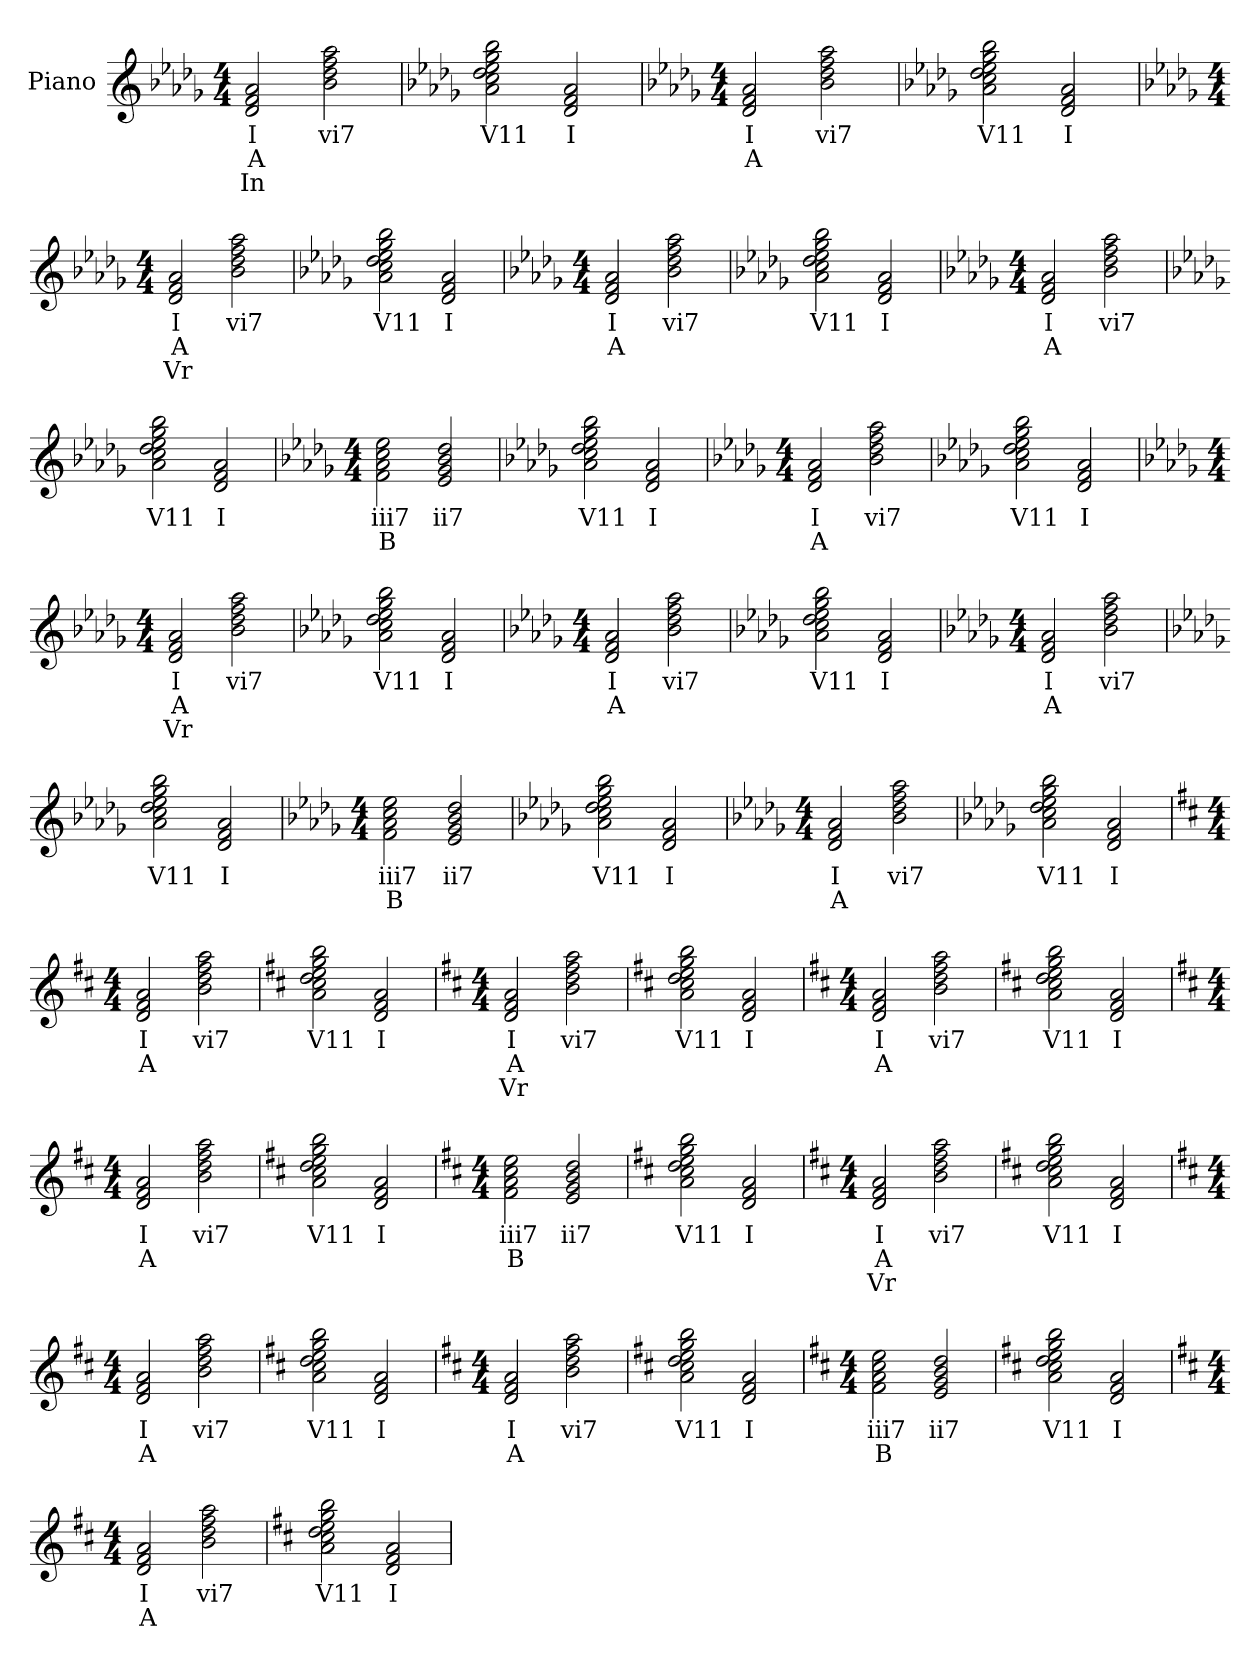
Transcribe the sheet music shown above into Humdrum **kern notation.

**kern	**text	**text	**text
*part1	*part1	*part1	*part1
*staff1	*staff1	*staff1	*staff1
*I"Piano	*	*	*
*I'Pno	*	*	*
*k[b-e-a-d-g-]	*	*	*
*D-:	*	*	*
*M4/4	*	*	*
=	=	=	=
2d- 2f 2a-	I	A	In
2b- 2dd- 2ff 2aa-	vi7	.	.
=	=	=	=
*k[b-e-a-d-g-]	*	*	*
*D-:	*	*	*
2a- 2cc 2ee- 2gg- 2bb- 2dd-	V11	.	.
2d- 2f 2a-	I	.	.
=	=	=	=
*k[b-e-a-d-g-]	*	*	*
*D-:	*	*	*
*M4/4	*	*	*
2d- 2f 2a-	I	A	.
2b- 2dd- 2ff 2aa-	vi7	.	.
=	=	=	=
*k[b-e-a-d-g-]	*	*	*
*D-:	*	*	*
2a- 2cc 2ee- 2gg- 2bb- 2dd-	V11	.	.
2d- 2f 2a-	I	.	.
=	=	=	=
*k[b-e-a-d-g-]	*	*	*
*D-:	*	*	*
*M4/4	*	*	*
2d- 2f 2a-	I	A	Vr
2b- 2dd- 2ff 2aa-	vi7	.	.
=	=	=	=
*k[b-e-a-d-g-]	*	*	*
*D-:	*	*	*
2a- 2cc 2ee- 2gg- 2bb- 2dd-	V11	.	.
2d- 2f 2a-	I	.	.
=	=	=	=
*k[b-e-a-d-g-]	*	*	*
*D-:	*	*	*
*M4/4	*	*	*
2d- 2f 2a-	I	A	.
2b- 2dd- 2ff 2aa-	vi7	.	.
=	=	=	=
*k[b-e-a-d-g-]	*	*	*
*D-:	*	*	*
2a- 2cc 2ee- 2gg- 2bb- 2dd-	V11	.	.
2d- 2f 2a-	I	.	.
=	=	=	=
*k[b-e-a-d-g-]	*	*	*
*D-:	*	*	*
*M4/4	*	*	*
2d- 2f 2a-	I	A	.
2b- 2dd- 2ff 2aa-	vi7	.	.
=	=	=	=
*k[b-e-a-d-g-]	*	*	*
*D-:	*	*	*
2a- 2cc 2ee- 2gg- 2bb- 2dd-	V11	.	.
2d- 2f 2a-	I	.	.
=	=	=	=
*k[b-e-a-d-g-]	*	*	*
*D-:	*	*	*
*M4/4	*	*	*
2f 2a- 2cc 2ee-	iii7	B	.
2e- 2g- 2b- 2dd-	ii7	.	.
=	=	=	=
*k[b-e-a-d-g-]	*	*	*
*D-:	*	*	*
2a- 2cc 2ee- 2gg- 2bb- 2dd-	V11	.	.
2d- 2f 2a-	I	.	.
=	=	=	=
*k[b-e-a-d-g-]	*	*	*
*D-:	*	*	*
*M4/4	*	*	*
2d- 2f 2a-	I	A	.
2b- 2dd- 2ff 2aa-	vi7	.	.
=	=	=	=
*k[b-e-a-d-g-]	*	*	*
*D-:	*	*	*
2a- 2cc 2ee- 2gg- 2bb- 2dd-	V11	.	.
2d- 2f 2a-	I	.	.
=	=	=	=
*k[b-e-a-d-g-]	*	*	*
*D-:	*	*	*
*M4/4	*	*	*
2d- 2f 2a-	I	A	Vr
2b- 2dd- 2ff 2aa-	vi7	.	.
=	=	=	=
*k[b-e-a-d-g-]	*	*	*
*D-:	*	*	*
2a- 2cc 2ee- 2gg- 2bb- 2dd-	V11	.	.
2d- 2f 2a-	I	.	.
=	=	=	=
*k[b-e-a-d-g-]	*	*	*
*D-:	*	*	*
*M4/4	*	*	*
2d- 2f 2a-	I	A	.
2b- 2dd- 2ff 2aa-	vi7	.	.
=	=	=	=
*k[b-e-a-d-g-]	*	*	*
*D-:	*	*	*
2a- 2cc 2ee- 2gg- 2bb- 2dd-	V11	.	.
2d- 2f 2a-	I	.	.
=	=	=	=
*k[b-e-a-d-g-]	*	*	*
*D-:	*	*	*
*M4/4	*	*	*
2d- 2f 2a-	I	A	.
2b- 2dd- 2ff 2aa-	vi7	.	.
=	=	=	=
*k[b-e-a-d-g-]	*	*	*
*D-:	*	*	*
2a- 2cc 2ee- 2gg- 2bb- 2dd-	V11	.	.
2d- 2f 2a-	I	.	.
=	=	=	=
*k[b-e-a-d-g-]	*	*	*
*D-:	*	*	*
*M4/4	*	*	*
2f 2a- 2cc 2ee-	iii7	B	.
2e- 2g- 2b- 2dd-	ii7	.	.
=	=	=	=
*k[b-e-a-d-g-]	*	*	*
*D-:	*	*	*
2a- 2cc 2ee- 2gg- 2bb- 2dd-	V11	.	.
2d- 2f 2a-	I	.	.
=	=	=	=
*k[b-e-a-d-g-]	*	*	*
*D-:	*	*	*
*M4/4	*	*	*
2d- 2f 2a-	I	A	.
2b- 2dd- 2ff 2aa-	vi7	.	.
=	=	=	=
*k[b-e-a-d-g-]	*	*	*
*D-:	*	*	*
2a- 2cc 2ee- 2gg- 2bb- 2dd-	V11	.	.
2d- 2f 2a-	I	.	.
=	=	=	=
*k[f#c#]	*	*	*
*D:	*	*	*
*M4/4	*	*	*
2d 2f# 2a	I	A	.
2b 2dd 2ff# 2aa	vi7	.	.
=	=	=	=
*k[f#c#]	*	*	*
*D:	*	*	*
2a 2cc# 2ee 2gg 2bb 2dd	V11	.	.
2d 2f# 2a	I	.	.
=	=	=	=
*k[f#c#]	*	*	*
*D:	*	*	*
*M4/4	*	*	*
2d 2f# 2a	I	A	Vr
2b 2dd 2ff# 2aa	vi7	.	.
=	=	=	=
*k[f#c#]	*	*	*
*D:	*	*	*
2a 2cc# 2ee 2gg 2bb 2dd	V11	.	.
2d 2f# 2a	I	.	.
=	=	=	=
*k[f#c#]	*	*	*
*D:	*	*	*
*M4/4	*	*	*
2d 2f# 2a	I	A	.
2b 2dd 2ff# 2aa	vi7	.	.
=	=	=	=
*k[f#c#]	*	*	*
*D:	*	*	*
2a 2cc# 2ee 2gg 2bb 2dd	V11	.	.
2d 2f# 2a	I	.	.
=	=	=	=
*k[f#c#]	*	*	*
*D:	*	*	*
*M4/4	*	*	*
2d 2f# 2a	I	A	.
2b 2dd 2ff# 2aa	vi7	.	.
=	=	=	=
*k[f#c#]	*	*	*
*D:	*	*	*
2a 2cc# 2ee 2gg 2bb 2dd	V11	.	.
2d 2f# 2a	I	.	.
=	=	=	=
*k[f#c#]	*	*	*
*D:	*	*	*
*M4/4	*	*	*
2f# 2a 2cc# 2ee	iii7	B	.
2e 2g 2b 2dd	ii7	.	.
=	=	=	=
*k[f#c#]	*	*	*
*D:	*	*	*
2a 2cc# 2ee 2gg 2bb 2dd	V11	.	.
2d 2f# 2a	I	.	.
=	=	=	=
*k[f#c#]	*	*	*
*D:	*	*	*
*M4/4	*	*	*
2d 2f# 2a	I	A	Vr
2b 2dd 2ff# 2aa	vi7	.	.
=	=	=	=
*k[f#c#]	*	*	*
*D:	*	*	*
2a 2cc# 2ee 2gg 2bb 2dd	V11	.	.
2d 2f# 2a	I	.	.
=	=	=	=
*k[f#c#]	*	*	*
*D:	*	*	*
*M4/4	*	*	*
2d 2f# 2a	I	A	.
2b 2dd 2ff# 2aa	vi7	.	.
=	=	=	=
*k[f#c#]	*	*	*
*D:	*	*	*
2a 2cc# 2ee 2gg 2bb 2dd	V11	.	.
2d 2f# 2a	I	.	.
=	=	=	=
*k[f#c#]	*	*	*
*D:	*	*	*
*M4/4	*	*	*
2d 2f# 2a	I	A	.
2b 2dd 2ff# 2aa	vi7	.	.
=	=	=	=
*k[f#c#]	*	*	*
*D:	*	*	*
2a 2cc# 2ee 2gg 2bb 2dd	V11	.	.
2d 2f# 2a	I	.	.
=	=	=	=
*k[f#c#]	*	*	*
*D:	*	*	*
*M4/4	*	*	*
2f# 2a 2cc# 2ee	iii7	B	.
2e 2g 2b 2dd	ii7	.	.
=	=	=	=
*k[f#c#]	*	*	*
*D:	*	*	*
2a 2cc# 2ee 2gg 2bb 2dd	V11	.	.
2d 2f# 2a	I	.	.
=	=	=	=
*k[f#c#]	*	*	*
*D:	*	*	*
*M4/4	*	*	*
2d 2f# 2a	I	A	.
2b 2dd 2ff# 2aa	vi7	.	.
=	=	=	=
*k[f#c#]	*	*	*
*D:	*	*	*
2a 2cc# 2ee 2gg 2bb 2dd	V11	.	.
2d 2f# 2a	I	.	.
=	=	=	=
*-	*-	*-	*-
